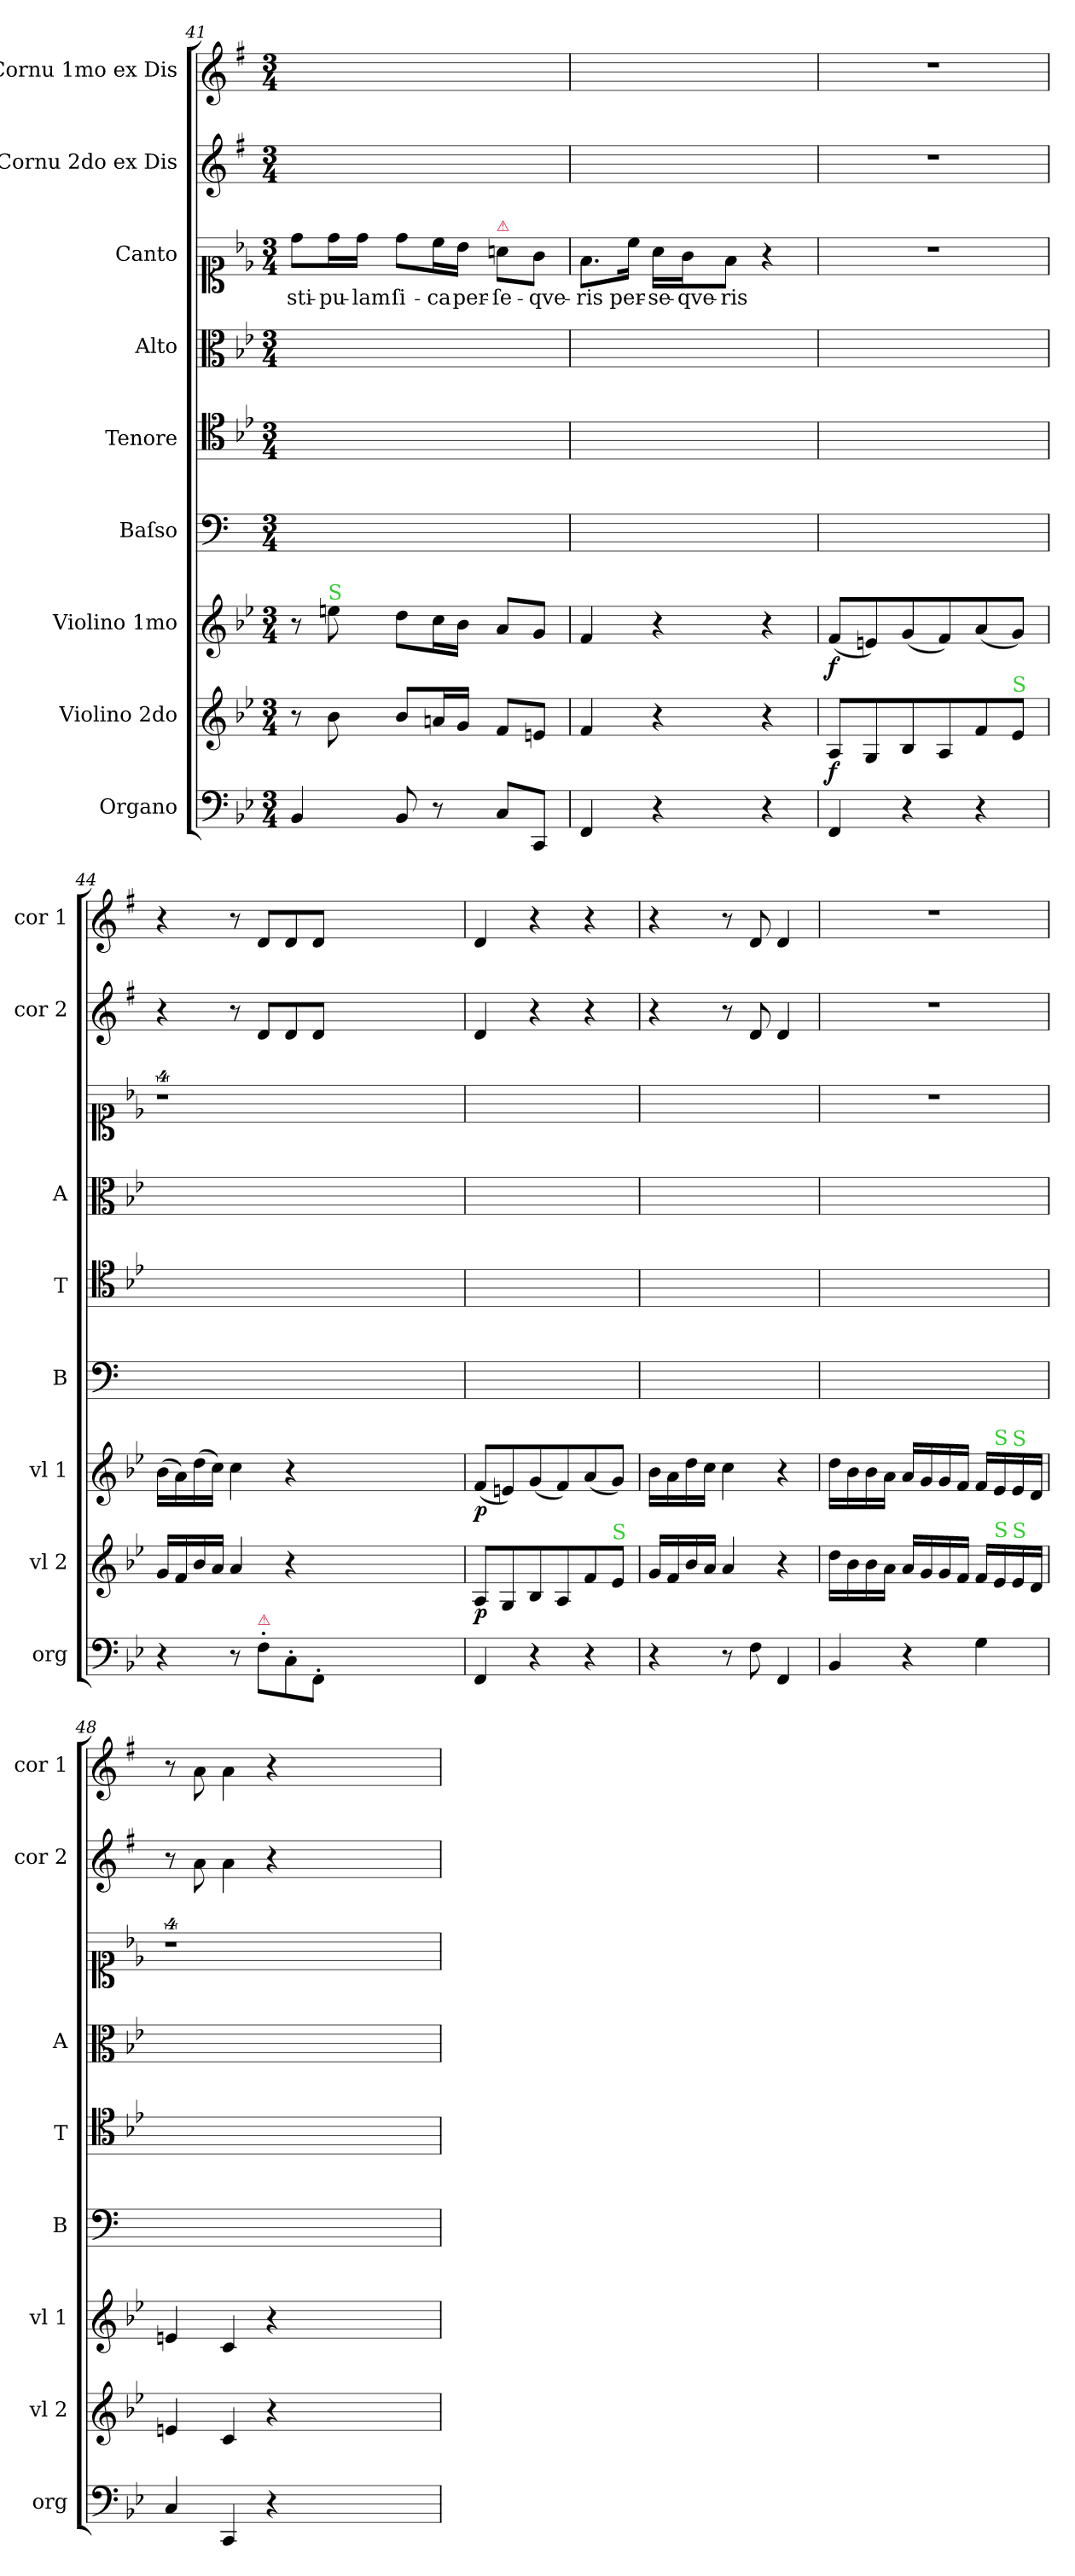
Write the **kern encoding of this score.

**kern	**kern	**dynam	**kern	**dynam	**kern	**kern	**kern	**kern	**text	**kern	**kern
*part9	*part8	*part8	*part7	*part7	*part6	*part5	*part4	*part3	*part3	*part2	*part1
*staff9	*staff8	*staff8	*staff7	*staff7	*staff6	*staff5	*staff4	*staff3	*staff3	*staff2	*staff1
*I"Organo	*I"Violino 2do	*	*I"Violino 1mo	*	*I"Baſso	*I"Tenore	*I"Alto	*I"Canto	*	*I"Cornu 2do ex Dis	*I"Cornu 1mo ex Dis
*I'org	*I'vl 2	*	*I'vl 1	*	*I'B	*I'T	*I'A	*	*	*I'cor 2	*I'cor 1
*clefF4	*clefG2	*	*clefG2	*	*clefF4	*clefC4	*clefC3	*clefC1	*	*clefG2	*clefG2
*	*	*	*	*	*	*	*	*	*	*ITrd-2c-3	*ITrd-2c-3
*k[b-e-]	*k[b-e-]	*	*k[b-e-]	*	*k[]	*k[b-e-]	*k[b-e-]	*k[b-e-]	*	*k[b-e-]	*k[b-e-]
*M3/4	*M3/4	*	*M3/4	*	*M3/4	*M3/4	*M3/4	*M3/4	*	*M3/4	*M3/4
=41	=41	=41	=41	=41	=41	=41	=41	=41	=41	=41	=41
4BB-/	8r	.	8r	.	2.ryy	2.ryy	2.ryy	8dd\L	sti-	2.ryy	2.ryy
!	!	!	!LO:TX:a:color=limegreen:t=S	!	!	!	!	!	!	!	!
.	8b-\	.	8een\	.	.	.	.	16dd\L	-pu-	.	.
.	.	.	.	.	.	.	.	16dd\JJ	-lam	.	.
8BB-/	8b-/L	.	8dd\L	.	.	.	.	8dd\L	ſi-	.	.
8r	16an/L	.	16cc\L	.	.	.	.	16cc\L	-ca	.	.
.	16g/JJ	.	16b-\JJ	.	.	.	.	16b-\JJ	per-	.	.
!	!	!	!	!	!	!	!	!LO:TX:a:color=crimson:t=⚠	!	!	!
8C/L	8f/L	.	8a/L	.	.	.	.	8an\L	-ſe-	.	.
8CC/J	8en/J	.	8g/J	.	.	.	.	8g\J	-qve-	.	.
=42	=42	=42	=42	=42	=42	=42	=42	=42	=42	=42	=42
4FF/	4f/	.	4f/	.	2.ryy	2.ryy	2.ryy	8.f\L	-ris	2.ryy	2.ryy
.	.	.	.	.	.	.	.	16cc\Jk	per-	.	.
4r	4r	.	4r	.	.	.	.	16a\LL	-se-	.	.
.	.	.	.	.	.	.	.	16g\J	-qve-	.	.
.	.	.	.	.	.	.	.	8f\J	-ris	.	.
4r	4r	.	4r	.	.	.	.	4r	.	.	.
=43	=43	=43	=43	=43	=43	=43	=43	=43	=43	=43	=43
!	!	!	!	!LO:DY:b	!	!	!	!	!	!	!
4FF/	8A/L	f	(8f/L	f	2.ryy	2.ryy	2.ryy	2.r	.	2.r	2.r
.	8G/	.	8en/)	.	.	.	.	.	.	.	.
4r	8B-/	.	(8g/	.	.	.	.	.	.	.	.
.	8A/	.	8f/)	.	.	.	.	.	.	.	.
4r	8f/	.	(8a/	.	.	.	.	.	.	.	.
!	!LO:TX:a:color=limegreen:t=S	!	!	!	!	!	!	!	!	!	!
.	8e-/J	.	8g/J)	.	.	.	.	.	.	.	.
=44	=44	=44	=44	=44	=44	=44	=44	=44	=44	=44	=44
4r	16g/LL	.	(16b-\LL	.	2.ryy	2.ryy	2.ryy	4%9r	.	4r	4r
.	16f/	.	16a\)	.	.	.	.	.	.	.	.
.	16b-/	.	(16dd\	.	.	.	.	.	.	.	.
.	16a/JJ	.	16cc\JJ)	.	.	.	.	.	.	.	.
8r	4a/	.	4cc\	.	.	.	.	.	.	8r	8r
!LO:TX:a:color=crimson:t=⚠	!	!	!	!	!	!	!	!	!	!	!
8F'\L	.	.	.	.	.	.	.	.	.	8f/L	8f/L
8C'\	4r	.	4r	.	.	.	.	.	.	8f/	8f/
8FF'/J	.	.	.	.	.	.	.	.	.	8f/J	8f/J
1.ryy	1.ryy	.	1.ryy	.	1.ryy	1.ryy	1.ryy	.	.	1.ryy	1.ryy
=45	=45	=45	=45	=45	=45	=45	=45	=45	=45	=45	=45
!	!	!	!	!LO:DY:b	!	!	!	!	!	!	!
4FF/	8A/L	p	(8f/L	p	2.ryy	2.ryy	2.ryy	2.ryy	.	4f/	4f/
.	8G/	.	8en/)	.	.	.	.	.	.	.	.
4r	8B-/	.	(8g/	.	.	.	.	.	.	4r	4r
.	8A/	.	8f/)	.	.	.	.	.	.	.	.
4r	8f/	.	(8a/	.	.	.	.	.	.	4r	4r
!	!LO:TX:a:color=limegreen:t=S	!	!	!	!	!	!	!	!	!	!
.	8e-/J	.	8g/J)	.	.	.	.	.	.	.	.
=46	=46	=46	=46	=46	=46	=46	=46	=46	=46	=46	=46
4r	16g/LL	.	16b-\LL	.	2.ryy	2.ryy	2.ryy	2.ryy	.	4r	4r
.	16f/	.	16a\	.	.	.	.	.	.	.	.
.	16b-/	.	16dd\	.	.	.	.	.	.	.	.
.	16a/JJ	.	16cc\JJ	.	.	.	.	.	.	.	.
8r	4a/	.	4cc\	.	.	.	.	.	.	8r	8r
8F\	.	.	.	.	.	.	.	.	.	8f/	8f/
4FF/	4r	.	4r	.	.	.	.	.	.	4f/	4f/
=47	=47	=47	=47	=47	=47	=47	=47	=47	=47	=47	=47
4BB-/	16dd\LL	.	16dd\LL	.	2.ryy	2.ryy	2.ryy	2.r	.	2.r	2.r
.	16b-\	.	16b-\	.	.	.	.	.	.	.	.
.	16b-\	.	16b-\	.	.	.	.	.	.	.	.
.	16a\JJ	.	16a\JJ	.	.	.	.	.	.	.	.
4r	16a/LL	.	16a/LL	.	.	.	.	.	.	.	.
.	16g/	.	16g/	.	.	.	.	.	.	.	.
.	16g/	.	16g/	.	.	.	.	.	.	.	.
.	16f/JJ	.	16f/JJ	.	.	.	.	.	.	.	.
4G\	16f/LL	.	16f/LL	.	.	.	.	.	.	.	.
!	!	!	!LO:TX:a:color=limegreen:t=S	!	!	!	!	!	!	!	!
!	!LO:TX:a:color=limegreen:t=S	!	!	!	!	!	!	!	!	!	!
.	16e-/	.	16e-/	.	.	.	.	.	.	.	.
!	!	!	!LO:TX:a:color=limegreen:t=S	!	!	!	!	!	!	!	!
!	!LO:TX:a:color=limegreen:t=S	!	!	!	!	!	!	!	!	!	!
.	16e-/	.	16e-/	.	.	.	.	.	.	.	.
.	16d/JJ	.	16d/JJ	.	.	.	.	.	.	.	.
=48	=48	=48	=48	=48	=48	=48	=48	=48	=48	=48	=48
4C/	4en/	.	4en/	.	2.ryy	2.ryy	2.ryy	4%9r	.	8r	8r
.	.	.	.	.	.	.	.	.	.	8cc\	8cc\
4CC/	4c/	.	4c/	.	.	.	.	.	.	4cc\	4cc\
4r	4r	.	4r	.	.	.	.	.	.	4r	4r
1.ryy	1.ryy	.	1.ryy	.	1.ryy	1.ryy	1.ryy	.	.	1.ryy	1.ryy
=	=	=	=	=	=	=	=	=	=	=	=
*-	*-	*-	*-	*-	*-	*-	*-	*-	*-	*-	*-
